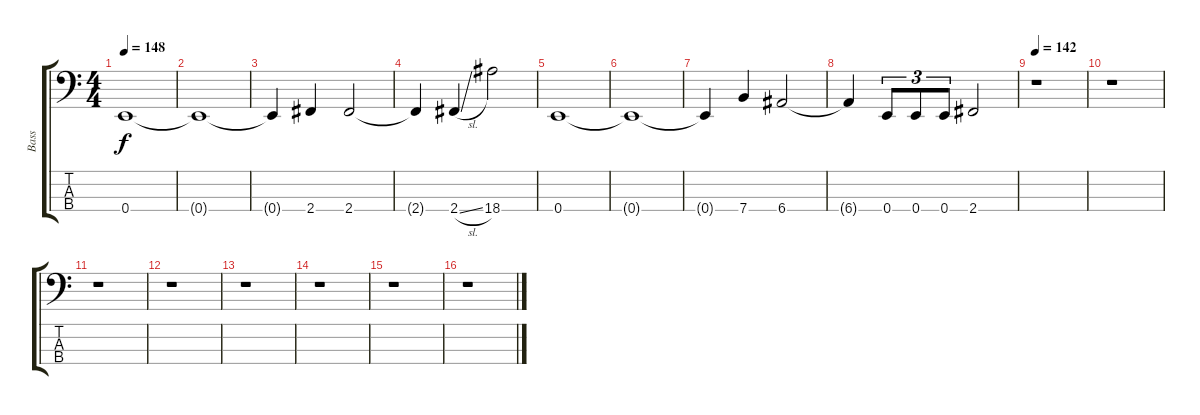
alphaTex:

\track ("Bass" "Bass") {instrument electricbassfinger}
\staff {score tabs}
\tuning (G2 D2 A1 E1) {hide}
\ts (4 4)
\tempo 148
\clef f4
\ks c
0.4.1{dy f} |
0.4{t}.1 |
0.4{t}.4 2.4.4 2.4.2 |
2.4{t}.4 2.4{sl}.4 18.4.2 |
0.4.1 |
0.4{t}.1 |
0.4{t}.4 7.4.4 6.4.2 |
6.4{t}.4 0.4.8{tu (3 2)} 0.4.8{tu (3 2)} 0.4.8{tu (3 2)} 2.4.2 |
\tempo 142
r.1 |
r.1 |
r.1 |
r.1 |
r.1 |
r.1 |
r.1 |
r.1
